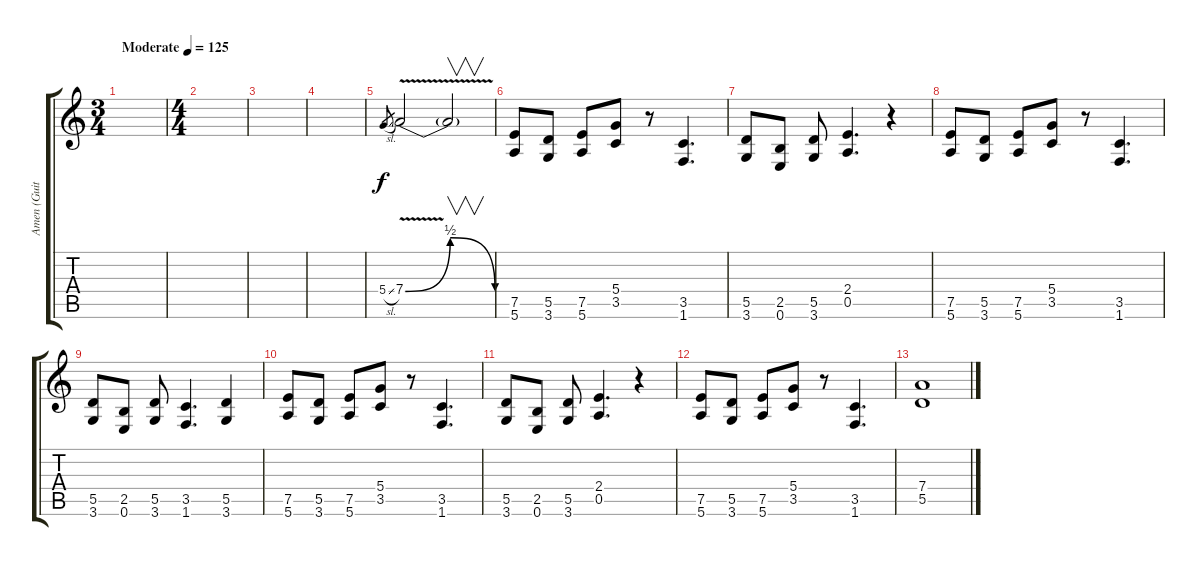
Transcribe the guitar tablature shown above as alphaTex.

\track ("Amen (Guitar Studio 1)" "Amen (Guit") {instrument distortionguitar}
\staff {score tabs}
\tuning (E4 B3 G3 D3 A2 E2) {hide}
\ts (3 4)
\tempo (125 "Moderate")
\clef g2
\ks c
|
\ts (4 4)
|
|
|
5.4{sl}.8{gr} 7.4{be (bendrelease 0 0 10 2 35 2 60 0) v}.2 7.4{t}.2{v} |
(7.5 5.6).8 (5.5 3.6).8 (7.5 5.6).8 (5.4 3.5).8 r.8 (3.5 1.6).4{d} |
(5.5 3.6).8 (2.5 0.6).8 (5.5 3.6).8 (2.4 0.5).4{d} r.4 |
(7.5 5.6).8 (5.5 3.6).8 (7.5 5.6).8 (5.4 3.5).8 r.8 (3.5 1.6).4{d} |
(5.5 3.6).8 (2.5 0.6).8 (5.5 3.6).8 (3.5 1.6).4{d} (5.5 3.6).4 |
(7.5 5.6).8 (5.5 3.6).8 (7.5 5.6).8 (5.4 3.5).8 r.8 (3.5 1.6).4{d} |
(5.5 3.6).8 (2.5 0.6).8 (5.5 3.6).8 (2.4 0.5).4{d} r.4 |
(7.5 5.6).8 (5.5 3.6).8 (7.5 5.6).8 (5.4 3.5).8 r.8 (3.5 1.6).4{d} |
(7.4 5.5).1
